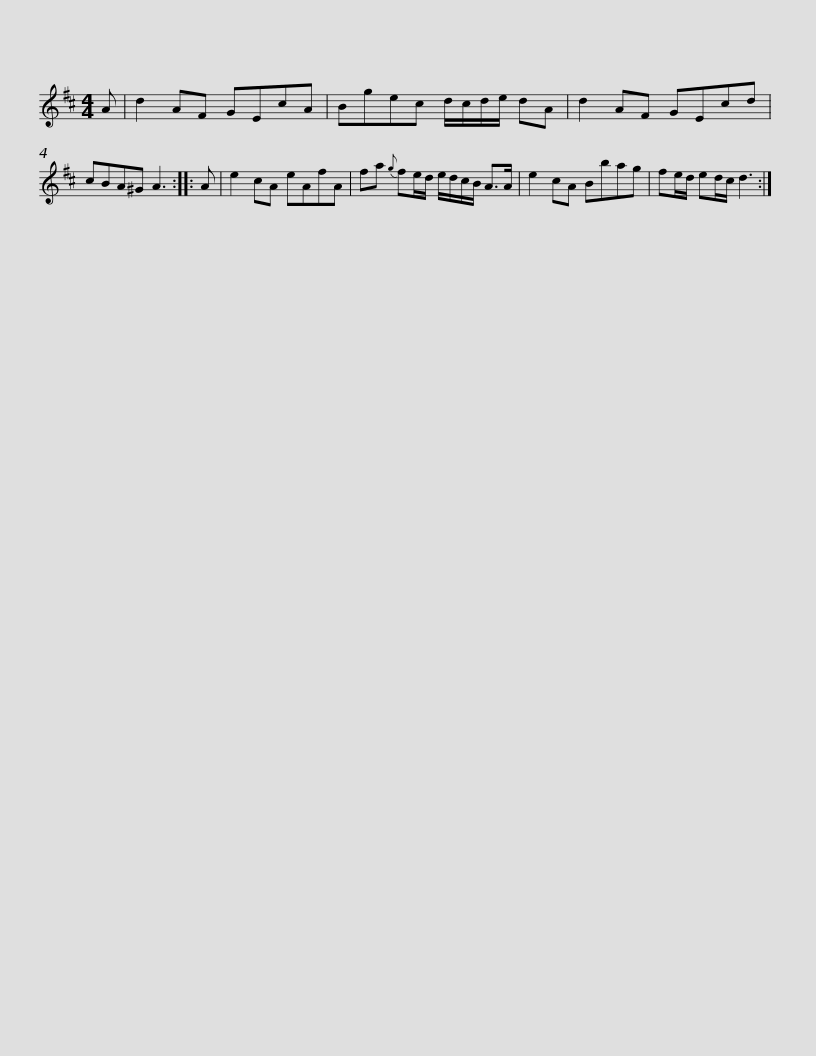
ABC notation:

X:1
L:1/8
M:4/4
I:linebreak $
K:D
V:1 treble
V:1
 A | d2 AF GEcA | Bgec d/c/d/e/ dA | d2 AF GEcd | cBA^G A3 :: %5
 A | e2 cA eAfA |$ fa{g} fe/d/ e/d/c/B/ A>A | e2 cA Bbag | fe/d/ ed/c/ d3 :| %10
